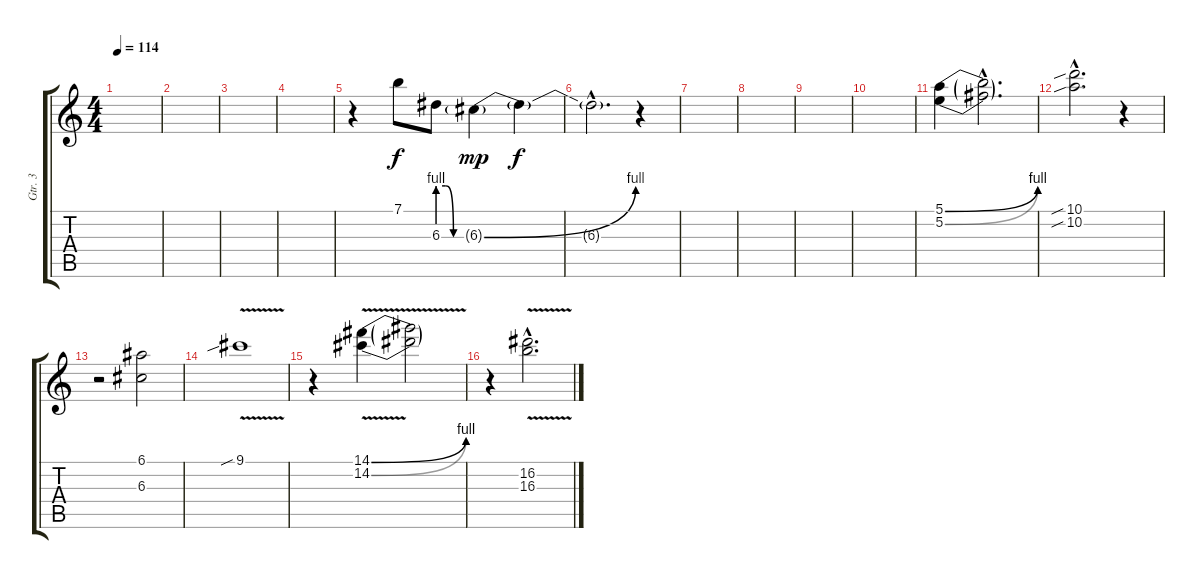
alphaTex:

\track ("Gtr. 3" "Gtr. 3") {instrument electricguitarjazz}
\staff {score tabs}
\tuning (E4 B3 G3 D3 A2 E2) {hide}
\ts (4 4)
\tempo 114
\clef g2
\ks c
|
|
|
|
r.4 7.1.8 6.3{be (custom 0 4 20 4 40 0 60 0)}.8 6.3{be (bend 0 0 60 4) g}.4{dy mp} 6.3{t}.4{dy f} |
6.3{hac t}.2{d} r.4 |
|
|
|
|
(5.1{be (bend 0 0 60 4)} 5.2{be (bend 0 0 60 4)}).4 (5.1{hac t} 5.2{hac t}).2{d} |
(10.1{sib hac} 10.2{sib hac}).2{d} r.4 |
r.2 (6.1 6.3).2 |
9.1{v sib}.1 |
r.4 (14.1{be (bend 0 0 60 4) v} 14.2{be (bend 0 0 60 4) v}).4 (14.1{t} 14.2{t}).2 |
r.4 (16.2{v hac} 16.3{v hac}).2{d}
